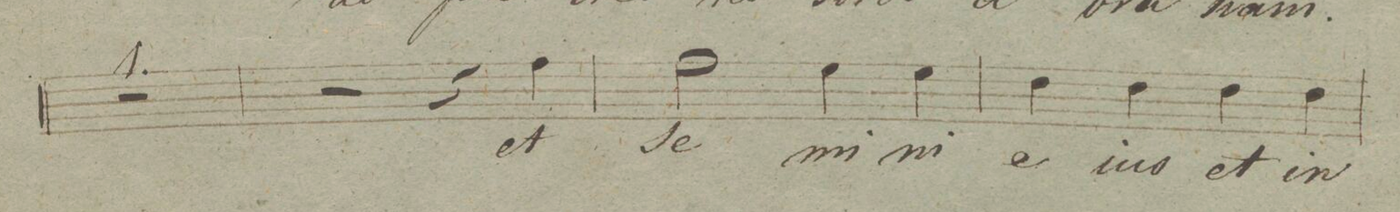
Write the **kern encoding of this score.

**kern	**text	**dynam
*I"Alto.	*	*
*clefC3	*	*
*k[]	*	*
*met(c|)	*	*
*M2/2	*	*
1r	.	.
=110	=110	=110
2r	.	.
4r	.	.
4g\	et	.
=111	=111	=111
2g\	Se-	.
4f\	-mi-	.
4f\	-ni	.
=112	=112	=112
4e\	e-	.
4e\	-ius	.
4e\	et	.
4e\	in	.
=113	=113	=113
*-	*-	*-
